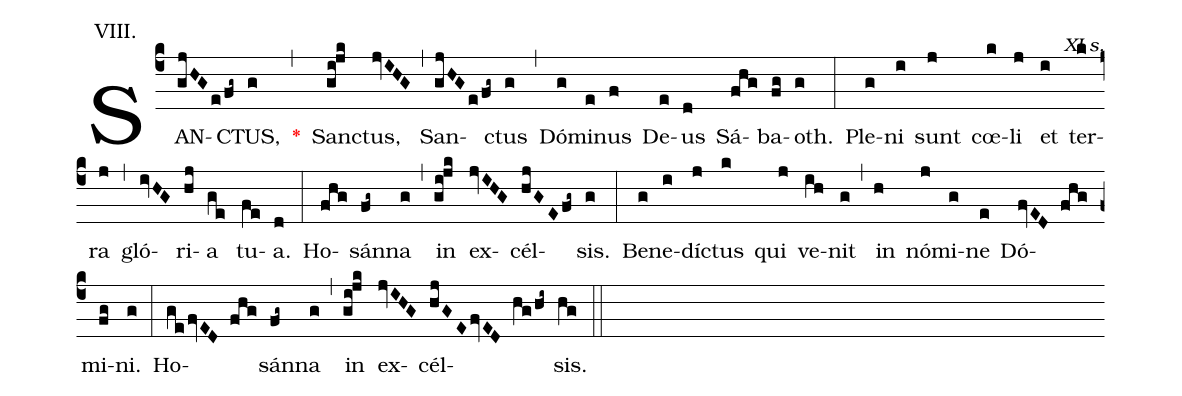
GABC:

annotation:VIII.;
commentary:XI s.;
office-part:Kyriale;
%%
(c4) SAN(gjHGe/fg~)CTUS,(g) <v>\red{*}</v>(,) San(gi!jk)ctus,(jvIHG) (,) San(gjHGe/fg~)ctus(g) (,) Dó(g)mi(e)nus(f) De(e)us(d) Sá(fhg)ba(fg)oth.(g) (:) Ple(g)ni(i) sunt(j) cœ(k)li(j) et(i) ter(k)ra(j) (,) gló(ivHG)ri(hj)a(ge) tu(fe)a.(d) (:) Ho(fhg)sán(fg~)na(g) (,) in(gi!jk) ex(jvIHG)cél(hjGEfg~)sis.(g) (:) Be(g)ne(i)díc(j)tus(k) qui(j) ve(ih)nit(g) (,) in(h) nó(j)mi(g)ne(e) Dó(fvED fhg)mi(fg)ni.(g) (:) Ho(gefvED fhg)sán(fg~)na(g) (,) in(gi!jk) ex(jvIHG)cél(hjGEfvED hg/hi~)sis.(hg) (::)
